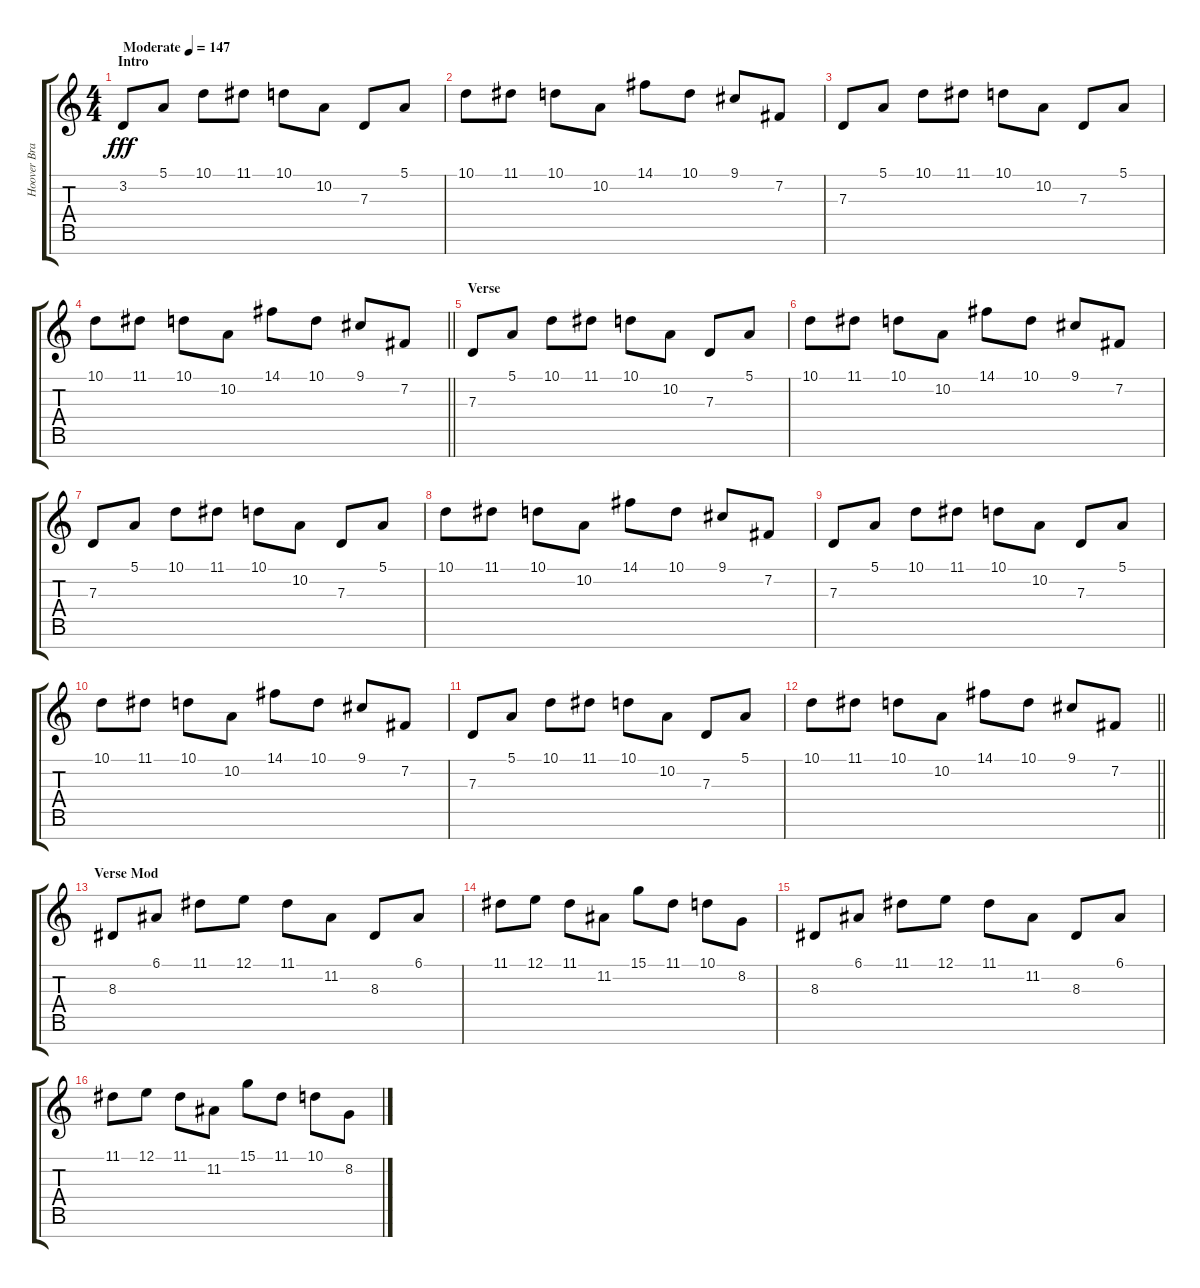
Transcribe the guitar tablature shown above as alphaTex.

\track ("Hoover Brass" "Hoover Bra") {instrument synthbrass1}
\staff {score tabs}
\tuning (E4 B3 G3 D3 A2 E2 B1) {hide}
\ts (4 4)
\section ("" "Intro")
\tempo (147 "Moderate")
\clef g2
\ks c
3.2.8{dy fff instrument synthbrass1} 5.1.8 10.1.8 11.1.8 10.1.8 10.2.8 7.3.8 5.1.8 |
10.1.8 11.1.8 10.1.8 10.2.8 14.1.8 10.1.8 9.1.8 7.2.8 |
7.3.8 5.1.8 10.1.8 11.1.8 10.1.8 10.2.8 7.3.8 5.1.8 |
\barLineRight lightlight
10.1.8 11.1.8 10.1.8 10.2.8 14.1.8 10.1.8 9.1.8 7.2.8 |
\section ("" "Verse")
7.3.8 5.1.8 10.1.8 11.1.8 10.1.8 10.2.8 7.3.8 5.1.8 |
10.1.8 11.1.8 10.1.8 10.2.8 14.1.8 10.1.8 9.1.8 7.2.8 |
7.3.8 5.1.8 10.1.8 11.1.8 10.1.8 10.2.8 7.3.8 5.1.8 |
10.1.8 11.1.8 10.1.8 10.2.8 14.1.8 10.1.8 9.1.8 7.2.8 |
7.3.8 5.1.8 10.1.8 11.1.8 10.1.8 10.2.8 7.3.8 5.1.8 |
10.1.8 11.1.8 10.1.8 10.2.8 14.1.8 10.1.8 9.1.8 7.2.8 |
7.3.8 5.1.8 10.1.8 11.1.8 10.1.8 10.2.8 7.3.8 5.1.8 |
\barLineRight lightlight
10.1.8 11.1.8 10.1.8 10.2.8 14.1.8 10.1.8 9.1.8 7.2.8 |
\section ("" "Verse Mod")
8.3.8 6.1.8 11.1.8 12.1.8 11.1.8 11.2.8 8.3.8 6.1.8 |
11.1.8 12.1.8 11.1.8 11.2.8 15.1.8 11.1.8 10.1.8 8.2.8 |
8.3.8 6.1.8 11.1.8 12.1.8 11.1.8 11.2.8 8.3.8 6.1.8 |
11.1.8 12.1.8 11.1.8 11.2.8 15.1.8 11.1.8 10.1.8 8.2.8
